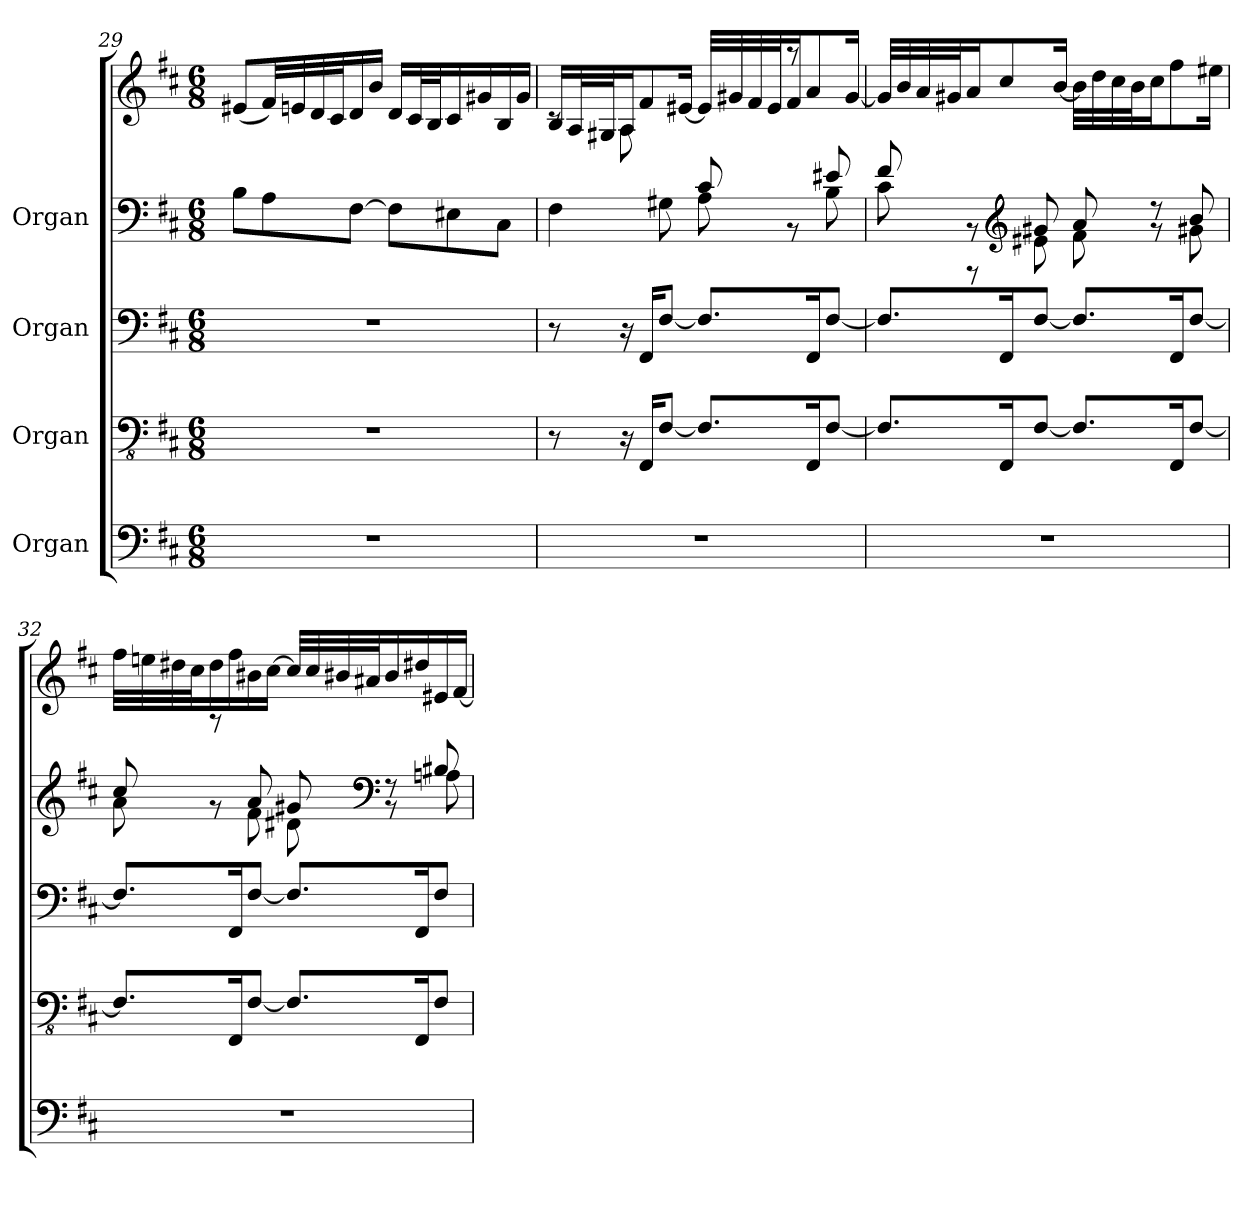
**kern	**kern	**kern	**kern	**kern
*part4	*part3	*part2	*part1	*part1
*staff5	*staff4	*staff3	*staff2	*staff1
*I"Organ	*I"Organ	*I"Organ	*I"Organ	*
!!LO:PB:g=z
*clefF4	*clefFv4	*clefF4	*clefF4	*clefG2
*k[f#c#]	*k[f#c#]	*k[f#c#]	*k[f#c#]	*k[f#c#]
*M6/8	*M6/8	*M6/8	*M6/8	*M6/8
=29	=29	=29	=29	=29
2.r	2.r	2.r	8B\L	(8e#X/L
.	.	.	8A\	32f#/LL)
.	.	.	.	32en/
.	.	.	.	32d/
.	.	.	.	32c#/J
.	.	.	[8F#\J	16d/
.	.	.	.	16b/JJ
.	.	.	8F#\L]	16d/LL
.	.	.	.	32c#/L
.	.	.	.	32B/J
.	.	.	8E#X\	16c#/
.	.	.	.	16g#X/
.	.	.	8C#\J	16B/
.	.	.	.	16g#/JJ
=30	=30	=30	=30	=30
*	*	*	*^	*^
2.r	8r	8r	4ryy	4F#\	16B/LL	8rc
.	.	.	.	.	32A/L	.
.	.	.	.	.	32G#X/J	.
.	16r	16r	.	.	16A/J	8A\L
.	16FFF#/KL	16FF#/KL	.	.	8f#/	.
.	[8FF#/J	[8F#/J	8B/J	8G#X\	.	4ryy
.	.	.	.	.	[16e#X/Jk	.
.	8.FF#/L]	8.F#/L]	8c#/	8A\	32e#/LLL]	.
.	.	.	.	.	32g#X/	.
.	.	.	.	.	32f#/	.
.	.	.	.	.	32e#/J	.
.	.	.	8ryy	8rBB	16f#/J	8raa
.	16FFF#/K	16FF#/K	.	.	8a/	.
.	[8FF#/J	[8F#/J	8e#X/	8B\	.	8ryy
.	.	.	.	.	[16g#/Jk	.
*	*	*	*	*	*v	*v
=31	=31	=31	=31	=31	=31
2.r	8.FF#/L]	8.F#/L]	8f#/	8c#\	32g#/LLL]
.	.	.	.	.	32b/
.	.	.	.	.	32a/
.	.	.	.	.	32g#X/J
.	.	.	8rBB	8rAAA	16a/J
.	16FFF#/K	16FF#/K	.	.	8cc#/
*	*	*	*clefG2	*	*
.	[8FF#/J	[8F#/J	8g#X/	8e#X\	.
.	.	.	.	.	[16b/Jk
.	8.FF#/L]	8.F#/L]	8a/	8f#\	32b\LLL]
.	.	.	.	.	32dd\
.	.	.	.	.	32cc#\
.	.	.	.	.	32b\J
.	.	.	8rg	8rdd	16cc#\J
.	16FFF#/K	16FF#/K	.	.	8ff#\
.	[8FF#/J	[8F#/J	8b/	8g#X\	.
.	.	.	.	.	16ee#X\Jk
=32	=32	=32	=32	=32	=32
2.r	8.FF#/L]	8.F#/L]	8cc#/	8a\	32ff#\LLL
.	.	.	.	.	32een\
.	.	.	.	.	32dd#X\
.	.	.	.	.	32cc#\J
.	.	.	8rg	8rbbb	16dd#\
.	16FFF#/K	16FF#/K	.	.	16ff#\
.	[8FF#/J	[8F#/J	8a/	8f#\	16b#X\
.	.	.	.	.	[16cc#\JJ
.	8.FF#/L]	8.F#/L]	8g#X/	8d#X\	32cc#/LLL]
.	.	.	.	.	32cc#/
.	.	.	.	.	32b#X/
.	.	.	.	.	32a#X/J
*	*	*	*clefF4	*	*
.	.	.	8rBB	8rF	16b#/
.	16FFF#/K	16FF#/K	.	.	16dd#X/
.	8FF#/J	8F#/J	8B#X/	8An\	16e#X/
.	.	.	.	.	[16f#/JJ
*	*	*	*v	*v	*
=	=	=	=	=
*-	*-	*-	*-	*-
